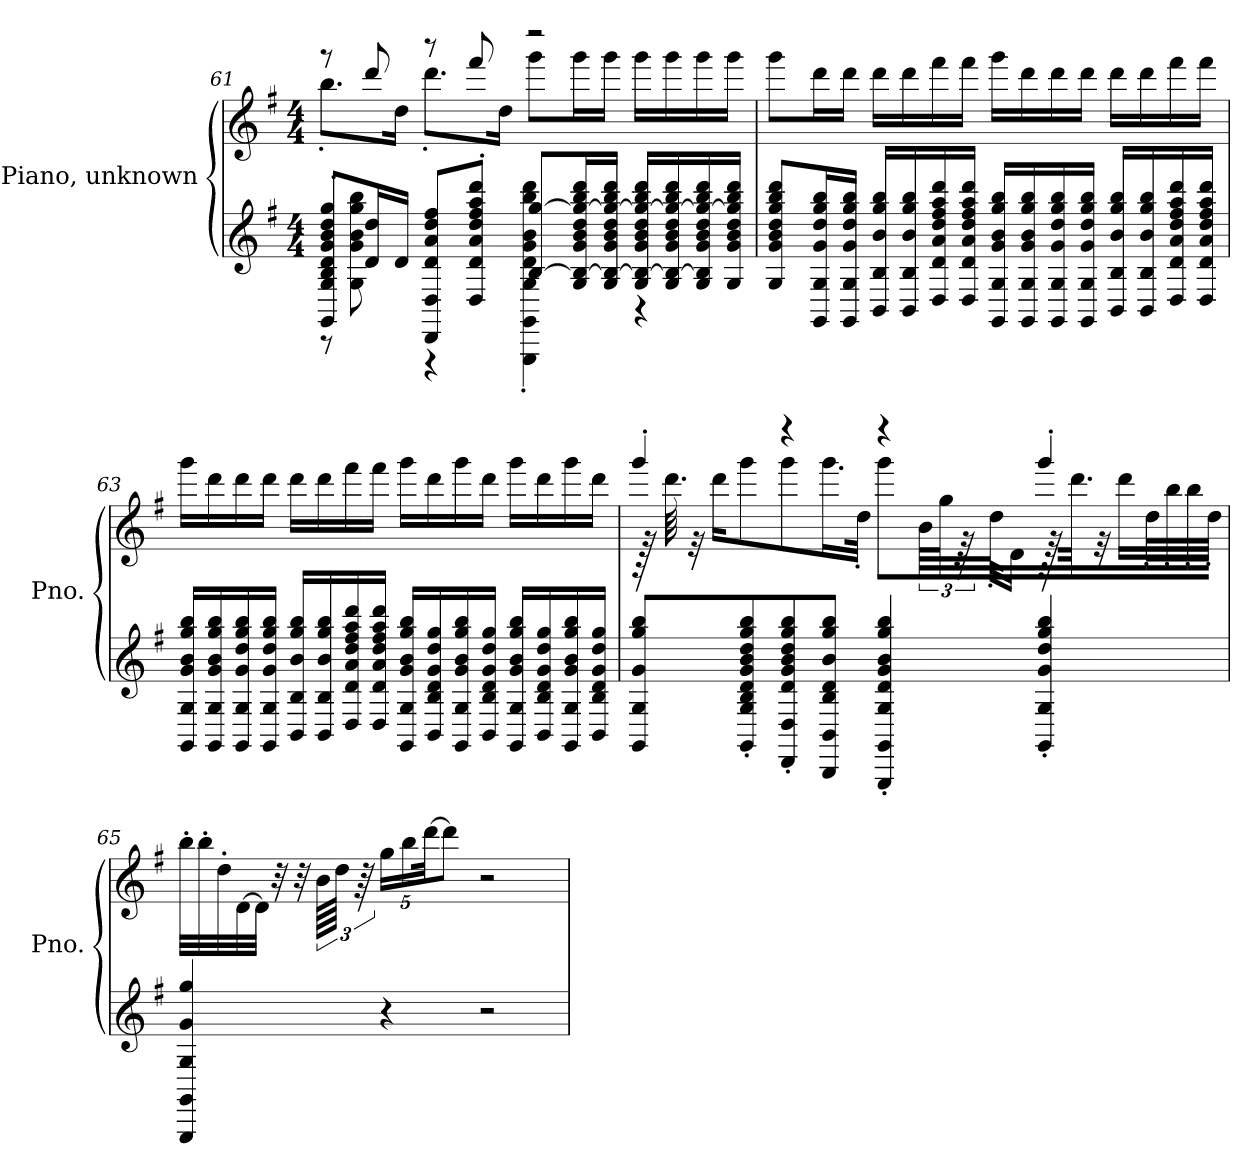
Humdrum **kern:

**kern	**kern
*part1	*part1
*staff2	*staff1
*I"Piano, unknown	*
*I'Pno.	*
!!LO:LB:g=z
*clefG2	*clefG2
*k[f#]	*k[f#]
*M4/4	*M4/4
=61	=61
*^	*^
8GG/' 8G/' 8B/' 8d/' 8g/' 8b/' 8dd/' 8gg/'L	8r	8r	8.bb'\L
16d/ 16dd/L	8G\ 8g\ 8b\ 8gg\ 8bb\	8ddd/	.
16d/JJ	.	.	16dd\Jk
8DD/ 8D/ 8d/ 8a/ 8dd/ 8ff#/L	4r	8r	8.ddd'\L
8D/' 8d/' 8a/' 8dd/' 8ff#/' 8aa/' 8ddd/'J	.	8fff#/	.
.	.	.	16dd\Jk
[8B/ [8gg/L	4GGG\' 4GG\' 4G\' 4d\' 4g\' 4b\' 4bb\' 4ddd\'	2r	8ggg\L
16G/ 16B/_ 16g/ 16b/ 16dd/ 16gg/_ 16bb/ 16ddd/L	.	.	16ggg\L
16G/ 16B/_ 16g/ 16b/ 16dd/ 16gg/_ 16bb/ 16ddd/JJ	.	.	16ggg\JJ
16G/ 16B/_ 16g/ 16b/ 16dd/ 16gg/_ 16bb/ 16ddd/LL	4r	.	16ggg\LL
16G/ 16B/_ 16g/ 16b/ 16dd/ 16gg/_ 16bb/ 16ddd/	.	.	16ggg\
16G/ 16B/] 16g/ 16b/ 16dd/ 16gg/_ 16bb/ 16ddd/	.	.	16ggg\
16G/ 16g/ 16b/ 16dd/ 16gg/] 16bb/ 16ddd/JJ	.	.	16ggg\JJ
*v	*v	*	*
*	*v	*v
=62	=62
8G/ 8g/ 8b/ 8dd/ 8gg/ 8bb/ 8ddd/L	8ggg\L
16GG/ 16G/ 16g/ 16dd/ 16gg/ 16bb/L	16ddd\L
16GG/ 16G/ 16g/ 16dd/ 16gg/ 16bb/JJ	16ddd\JJ
16BB/ 16B/ 16b/ 16gg/ 16bb/LL	16ddd\LL
16BB/ 16B/ 16b/ 16gg/ 16bb/	16ddd\
16D/ 16d/ 16a/ 16dd/ 16ff#/ 16aa/ 16ddd/	16fff#\
16D/ 16d/ 16a/ 16dd/ 16ff#/ 16aa/ 16ddd/JJ	16fff#\JJ
16GG/ 16G/ 16g/ 16b/ 16gg/ 16bb/LL	16ggg\LL
16GG/ 16G/ 16g/ 16b/ 16gg/ 16bb/	16ddd\
16GG/ 16G/ 16g/ 16dd/ 16gg/ 16bb/	16ddd\
16GG/ 16G/ 16g/ 16dd/ 16gg/ 16bb/JJ	16ddd\JJ
16BB/ 16B/ 16b/ 16gg/ 16bb/LL	16ddd\LL
16BB/ 16B/ 16b/ 16gg/ 16bb/	16ddd\
16D/ 16d/ 16a/ 16dd/ 16ff#/ 16aa/ 16ddd/	16fff#\
16D/ 16d/ 16a/ 16dd/ 16ff#/ 16aa/ 16ddd/JJ	16fff#\JJ
!!LO:LB:g=z
=63	=63
16GG/ 16G/ 16g/ 16b/ 16gg/ 16bb/LL	16ggg\LL
16GG/ 16G/ 16g/ 16b/ 16gg/ 16bb/	16ddd\
16GG/ 16G/ 16g/ 16dd/ 16gg/ 16bb/	16ddd\
16GG/ 16G/ 16g/ 16dd/ 16gg/ 16bb/JJ	16ddd\JJ
16BB/ 16B/ 16b/ 16gg/ 16bb/LL	16ddd\LL
16BB/ 16B/ 16b/ 16gg/ 16bb/	16ddd\
16D/ 16d/ 16a/ 16dd/ 16ff#/ 16aa/ 16ddd/	16fff#\
16D/ 16d/ 16a/ 16dd/ 16ff#/ 16aa/ 16ddd/JJ	16fff#\JJ
16GG/ 16G/ 16g/ 16b/ 16gg/ 16bb/LL	16ggg\LL
16BB/ 16B/ 16d/ 16g/ 16dd/ 16gg/	16ddd\
16GG/ 16G/ 16g/ 16b/ 16gg/ 16bb/	16ggg\
16BB/ 16B/ 16d/ 16g/ 16dd/ 16gg/JJ	16ddd\JJ
16GG/ 16G/ 16g/ 16b/ 16gg/ 16bb/LL	16ggg\LL
16BB/ 16B/ 16d/ 16g/ 16dd/ 16gg/	16ddd\
16GG/ 16G/ 16g/ 16b/ 16gg/ 16bb/	16ggg\
16BB/ 16B/ 16d/ 16g/ 16dd/ 16gg/JJ	16ddd\JJ
!!LO:PB:g=z
=64	=64
*	*^
8GG/ 8G/ 8g/ 8gg/ 8bb/L	4ggg'/	128r
.	.	64.ddd\
.	.	32r
.	.	16ddd\KL
8GG/' 8G/' 8B/' 8d/' 8g/' 8b/' 8dd/' 8gg/' 8bb/'	.	8ggg\
8DD/' 8D/' 8d/' 8g/' 8b/' 8dd/' 8gg/' 8bb/'	4r	8ggg\
8BBB/ 8BB/ 8B/ 8d/ 8b/ 8gg/ 8bb/J	.	16.ggg\L
.	.	32dd'\JJk
4GGG/' 4GG/' 4G/' 4d/' 4g/' 4b/' 4gg/' 4bb/'	4r	8ggg\L
.	.	96b\LLL
.	.	96gg\JJJJ
.	.	96r
.	.	32dd'\KLL
.	.	16d\JJ
4GG/' 4G/' 4g/' 4dd/' 4gg/' 4bb/'	4ggg'/	128r
.	.	64.ddd\
.	.	32r
.	.	16ddd\LL
.	.	32dd'\L
.	.	32bb'\
.	.	32bb'\
.	.	32dd'\JJJ
*	*v	*v
=65	=65
4GGG/ 4GG/ 4G/ 4g/ 4gg/	32bb'\LLL
.	32bb'\
.	32dd'\
.	[32d\
.	32d\JJJ]
.	32r
.	32r
.	96b\LLLL
.	96dd\JJJJ
.	96r
*	*Xbrackettup
4r	20gg\LL
.	20bb\
.	[40ddd\JK
.	8ddd\J]
2r	2r
=	=
*-	*-
